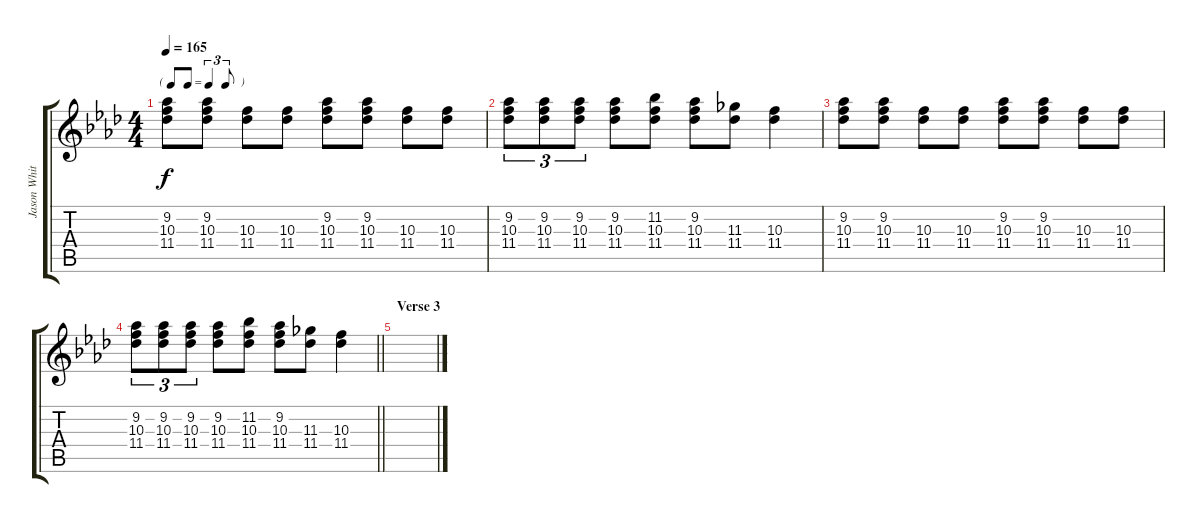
\track ("Jason White (Lead Guitar)" "Jason Whit") {instrument distortionguitar}
\staff {score tabs}
\tuning (E4 B3 G3 D3 A2 E2) {hide}
\ts (4 4)
\tf triplet8th
\tempo 165
\clef g2
\ks ab
(9.2 10.3 11.4).8{dy f} (9.2 10.3 11.4).8 (10.3 11.4).8 (10.3 11.4).8 (9.2 10.3 11.4).8 (9.2 10.3 11.4).8 (10.3 11.4).8 (10.3 11.4).8 |
(9.2 10.3 11.4).8{tu (3 2)} (9.2 10.3 11.4).8{tu (3 2)} (9.2 10.3 11.4).8{tu (3 2)} (9.2 10.3 11.4).8 (11.2 10.3 11.4).8 (9.2 10.3 11.4).8 (11.3 11.4).8 (10.3 11.4).4 |
(9.2 10.3 11.4).8 (9.2 10.3 11.4).8 (10.3 11.4).8 (10.3 11.4).8 (9.2 10.3 11.4).8 (9.2 10.3 11.4).8 (10.3 11.4).8 (10.3 11.4).8 |
\barLineRight lightlight
(9.2 10.3 11.4).8{tu (3 2)} (9.2 10.3 11.4).8{tu (3 2)} (9.2 10.3 11.4).8{tu (3 2)} (9.2 10.3 11.4).8 (11.2 10.3 11.4).8 (9.2 10.3 11.4).8 (11.3 11.4).8 (10.3 11.4).4 |
\section ("" "Verse 3")
